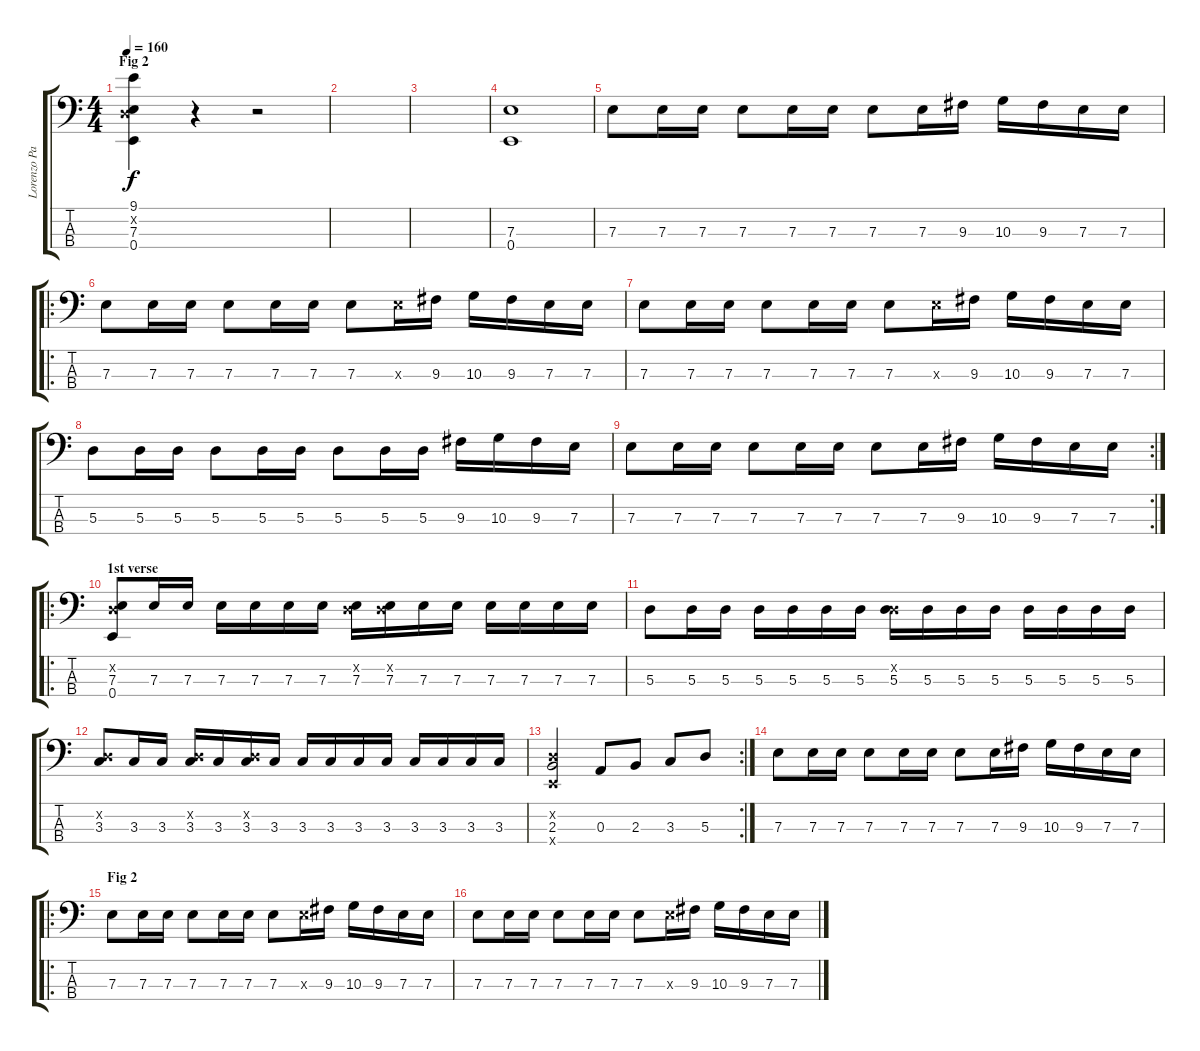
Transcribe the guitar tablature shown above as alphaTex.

\track ("Lorenzo Partida" "Lorenzo Pa") {instrument electricbasspick}
\staff {score tabs}
\tuning (G2 D2 A1 E1) {hide}
\ts (4 4)
\section ("" "Fig 2")
\tempo 160
\clef f4
\ks c
(9.1 0.2{x} 7.3 0.4).4{dy f} r.4 r.2 |
|
|
(7.3 0.4).1 |
7.3.8 7.3.16 7.3.16 7.3.8 7.3.16 7.3.16 7.3.8 7.3.16 9.3.16 10.3.16 9.3.16 7.3.16 7.3.16 |
\ro
7.3.8 7.3.16 7.3.16 7.3.8 7.3.16 7.3.16 7.3.8 7.3{x}.16 9.3.16 10.3.16 9.3.16 7.3.16 7.3.16 |
7.3.8 7.3.16 7.3.16 7.3.8 7.3.16 7.3.16 7.3.8 7.3{x}.16 9.3.16 10.3.16 9.3.16 7.3.16 7.3.16 |
5.3.8 5.3.16 5.3.16 5.3.8 5.3.16 5.3.16 5.3.8 5.3.16 5.3.16 9.3.16 10.3.16 9.3.16 7.3.16 |
\rc 2
7.3.8 7.3.16 7.3.16 7.3.8 7.3.16 7.3.16 7.3.8 7.3.16 9.3.16 10.3.16 9.3.16 7.3.16 7.3.16 |
\ro
\section ("" "1st verse")
(0.2{x} 7.3 0.4).8 7.3.16 7.3.16 7.3.16 7.3.16 7.3.16 7.3.16 (0.2{x} 7.3).16 (0.2{x} 7.3).16 7.3.16 7.3.16 7.3.16 7.3.16 7.3.16 7.3.16 |
5.3.8 5.3.16 5.3.16 5.3.16 5.3.16 5.3.16 5.3.16 (0.2{x} 5.3).16 5.3.16 5.3.16 5.3.16 5.3.16 5.3.16 5.3.16 5.3.16 |
(0.2{x} 3.3).8 3.3.16 3.3.16 (0.2{x} 3.3).16 3.3.16 (0.2{x} 3.3).16 3.3.16 3.3.16 3.3.16 3.3.16 3.3.16 3.3.16 3.3.16 3.3.16 3.3.16 |
\rc 2
(0.2{x} 2.3 0.4{x}).2 0.3.8 2.3.8 3.3.8 5.3.8 |
7.3.8 7.3.16 7.3.16 7.3.8 7.3.16 7.3.16 7.3.8 7.3.16 9.3.16 10.3.16 9.3.16 7.3.16 7.3.16 |
\ro
\section ("" "Fig 2")
7.3.8 7.3.16 7.3.16 7.3.8 7.3.16 7.3.16 7.3.8 7.3{x}.16 9.3.16 10.3.16 9.3.16 7.3.16 7.3.16 |
7.3.8 7.3.16 7.3.16 7.3.8 7.3.16 7.3.16 7.3.8 7.3{x}.16 9.3.16 10.3.16 9.3.16 7.3.16 7.3.16
